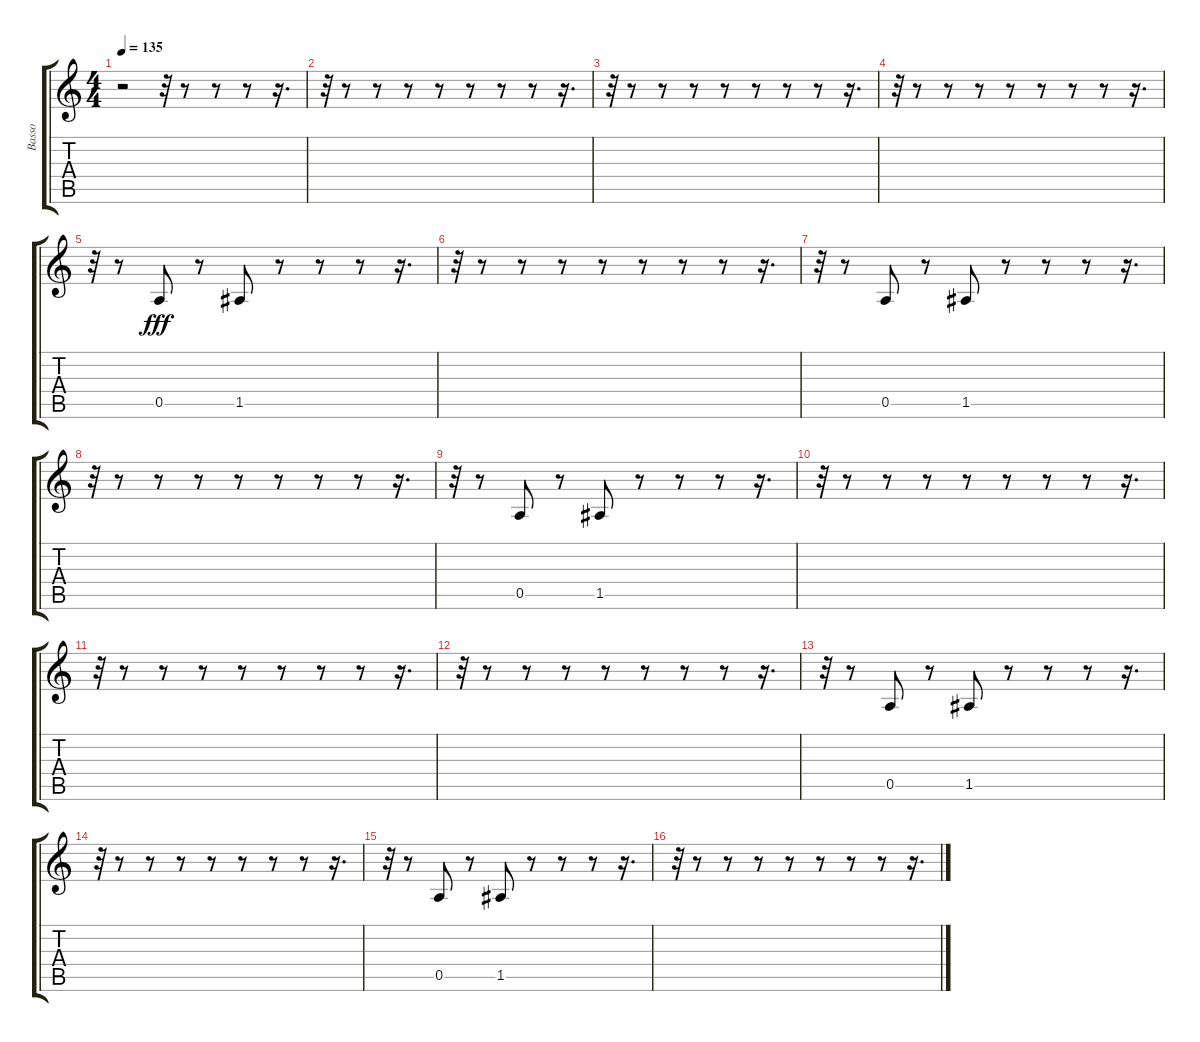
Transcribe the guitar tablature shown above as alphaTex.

\track ("Basso" "Basso") {instrument electricbassfinger}
\staff {score tabs}
\tuning (E4 B3 G3 D3 A2 E2) {hide}
\ts (4 4)
\tempo 135
\clef g2
\ks c
r.2{dy fff} r.32 r.8 r.8 r.8 r.16{d} |
r.32 r.8 r.8 r.8 r.8 r.8 r.8 r.8 r.16{d} |
r.32 r.8 r.8 r.8 r.8 r.8 r.8 r.8 r.16{d} |
r.32 r.8 r.8 r.8 r.8 r.8 r.8 r.8 r.16{d} |
r.32 r.8 0.5.8 r.8 1.5.8 r.8 r.8 r.8 r.16{d} |
r.32 r.8 r.8 r.8 r.8 r.8 r.8 r.8 r.16{d} |
r.32 r.8 0.5.8 r.8 1.5.8 r.8 r.8 r.8 r.16{d} |
r.32 r.8 r.8 r.8 r.8 r.8 r.8 r.8 r.16{d} |
r.32 r.8 0.5.8 r.8 1.5.8 r.8 r.8 r.8 r.16{d} |
r.32 r.8 r.8 r.8 r.8 r.8 r.8 r.8 r.16{d} |
r.32 r.8 r.8 r.8 r.8 r.8 r.8 r.8 r.16{d} |
r.32 r.8 r.8 r.8 r.8 r.8 r.8 r.8 r.16{d} |
r.32 r.8 0.5.8 r.8 1.5.8 r.8 r.8 r.8 r.16{d} |
r.32 r.8 r.8 r.8 r.8 r.8 r.8 r.8 r.16{d} |
r.32 r.8 0.5.8 r.8 1.5.8 r.8 r.8 r.8 r.16{d} |
r.32 r.8 r.8 r.8 r.8 r.8 r.8 r.8 r.16{d}
